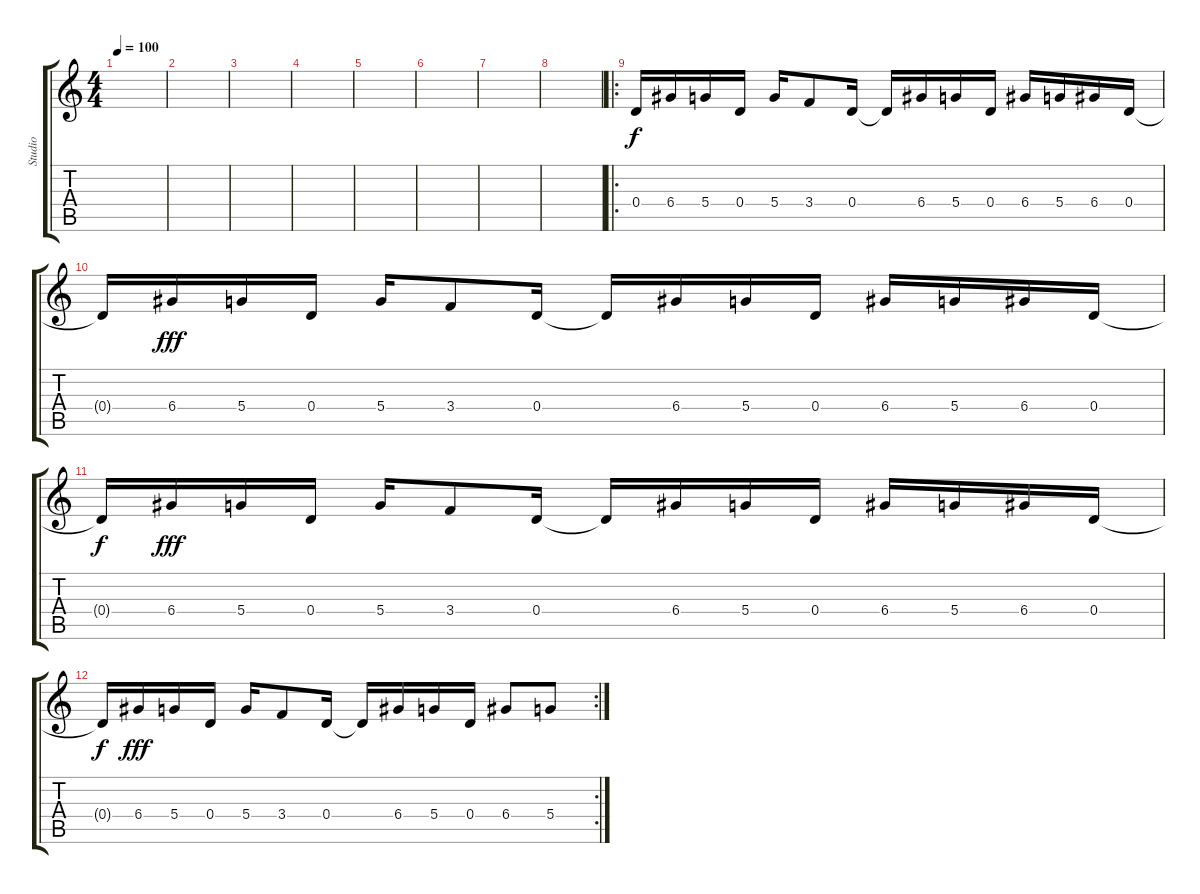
\track ("Studio" "Studio") {instrument overdrivenguitar}
\staff {score tabs}
\tuning (E4 B3 G3 D3 A2 D2) {hide}
\ts (4 4)
\tempo 100
\clef g2
\ks c
|
|
|
|
|
|
|
|
\ro
0.4.16 6.4.16 5.4.16 0.4.16 5.4.16 3.4.8 0.4.16 0.4{t}.16 6.4.16 5.4.16 0.4.16 6.4.16 5.4.16 6.4.16 0.4.16 |
0.4{t}.16{dy f} 6.4.16{dy fff} 5.4.16 0.4.16 5.4.16 3.4.8 0.4.16 0.4{t}.16 6.4.16 5.4.16 0.4.16 6.4.16 5.4.16 6.4.16 0.4.16 |
0.4{t}.16{dy f} 6.4.16{dy fff} 5.4.16 0.4.16 5.4.16 3.4.8 0.4.16 0.4{t}.16 6.4.16 5.4.16 0.4.16 6.4.16 5.4.16 6.4.16 0.4.16 |
\rc 2
0.4{t}.16{dy f} 6.4.16{dy fff} 5.4.16 0.4.16 5.4.16 3.4.8 0.4.16 0.4{t}.16 6.4.16 5.4.16 0.4.16 6.4.8 5.4.8
